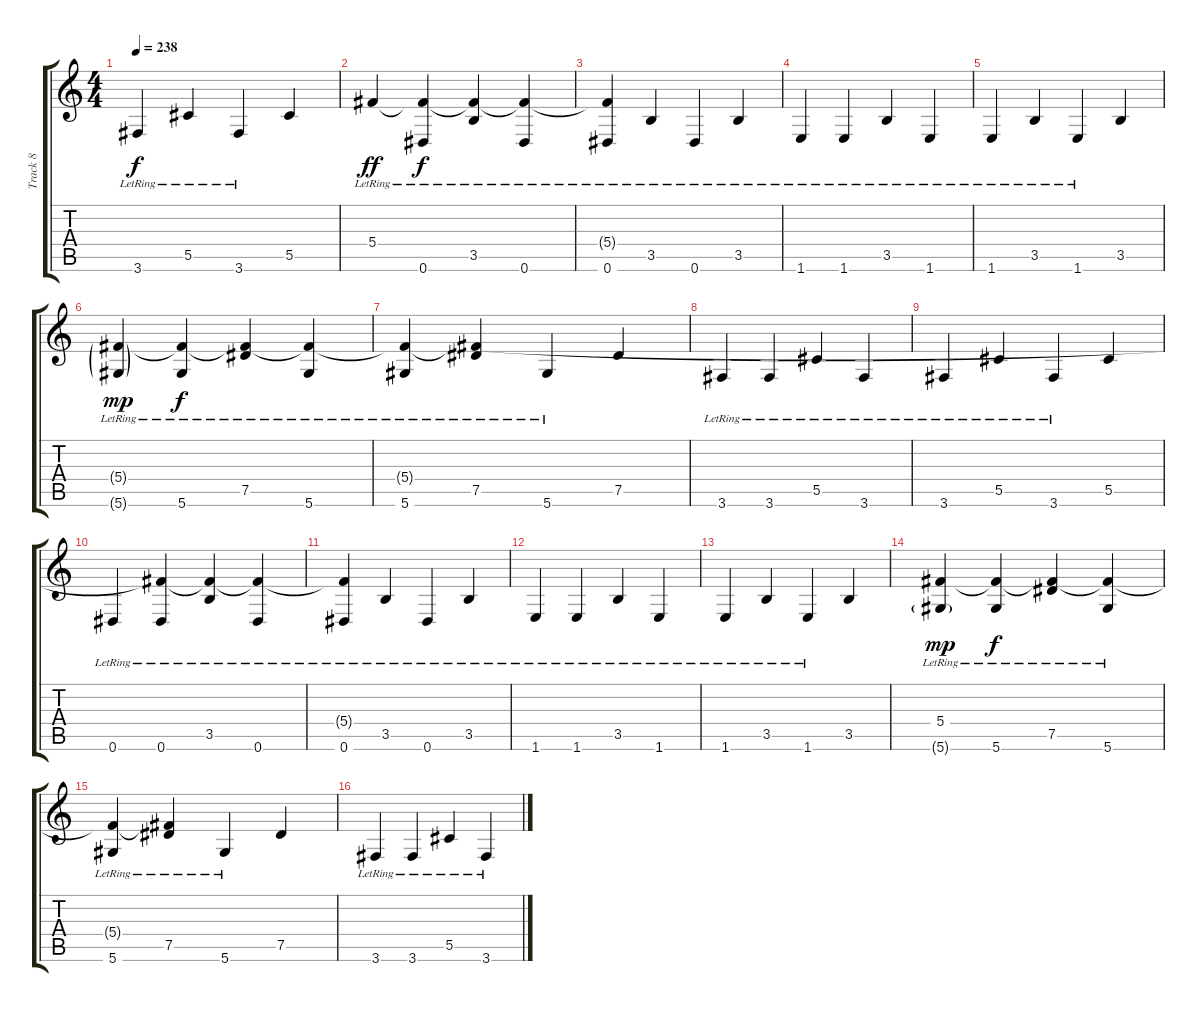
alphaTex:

\track ("Track 8" "Track 8") {instrument electricguitarjazz}
\staff {score tabs}
\tuning (Eb4 Bb3 Gb3 Db3 Ab2 Eb2) {hide}
\ts (4 4)
\tempo 238
\clef g2
\ks c
3.6{lr}.4{dy f} 5.5{lr}.4 3.6{lr}.4 5.5.4 |
5.4{lr}.4{dy ff} (5.4{t} 0.6{lr}).4{dy f} (5.4{t} 3.5{lr}).4 (5.4{t} 0.6{lr}).4 |
(5.4{t} 0.6{lr}).4 3.5{lr}.4 0.6{lr}.4 3.5{lr}.4 |
1.6{lr}.4 1.6{lr}.4 3.5{lr}.4 1.6{lr}.4 |
1.6{lr}.4 3.5{lr}.4 1.6{lr}.4 3.5.4 |
(5.4{g} 5.6{g lr}).4{dy mp} (5.4{t} 5.6{lr}).4{dy f} (5.4{t} 7.5{lr}).4 (5.4{t} 5.6{lr}).4 |
(5.4{t} 5.6{lr}).4 (5.4{t} 7.5{lr}).4 5.6{lr}.4 7.5.4 |
3.6{lr}.4 3.6{lr}.4 5.5{lr}.4 3.6{lr}.4 |
3.6{lr}.4 5.5{lr}.4 3.6{lr}.4 5.5.4 |
0.6{lr}.4 (5.4{t} 0.6{lr}).4 (5.4{t} 3.5{lr}).4 (5.4{t} 0.6{lr}).4 |
(5.4{t} 0.6{lr}).4 3.5{lr}.4 0.6{lr}.4 3.5{lr}.4 |
1.6{lr}.4 1.6{lr}.4 3.5{lr}.4 1.6{lr}.4 |
1.6{lr}.4 3.5{lr}.4 1.6{lr}.4 3.5.4 |
(5.4 5.6{g lr}).4{dy mp} (5.4{t} 5.6{lr}).4{dy f} (5.4{t} 7.5{lr}).4 (5.4{t} 5.6{lr}).4 |
(5.4{t} 5.6{lr}).4 (5.4{t} 7.5{lr}).4 5.6{lr}.4 7.5.4 |
3.6{lr}.4 3.6{lr}.4 5.5{lr}.4 3.6{lr}.4
